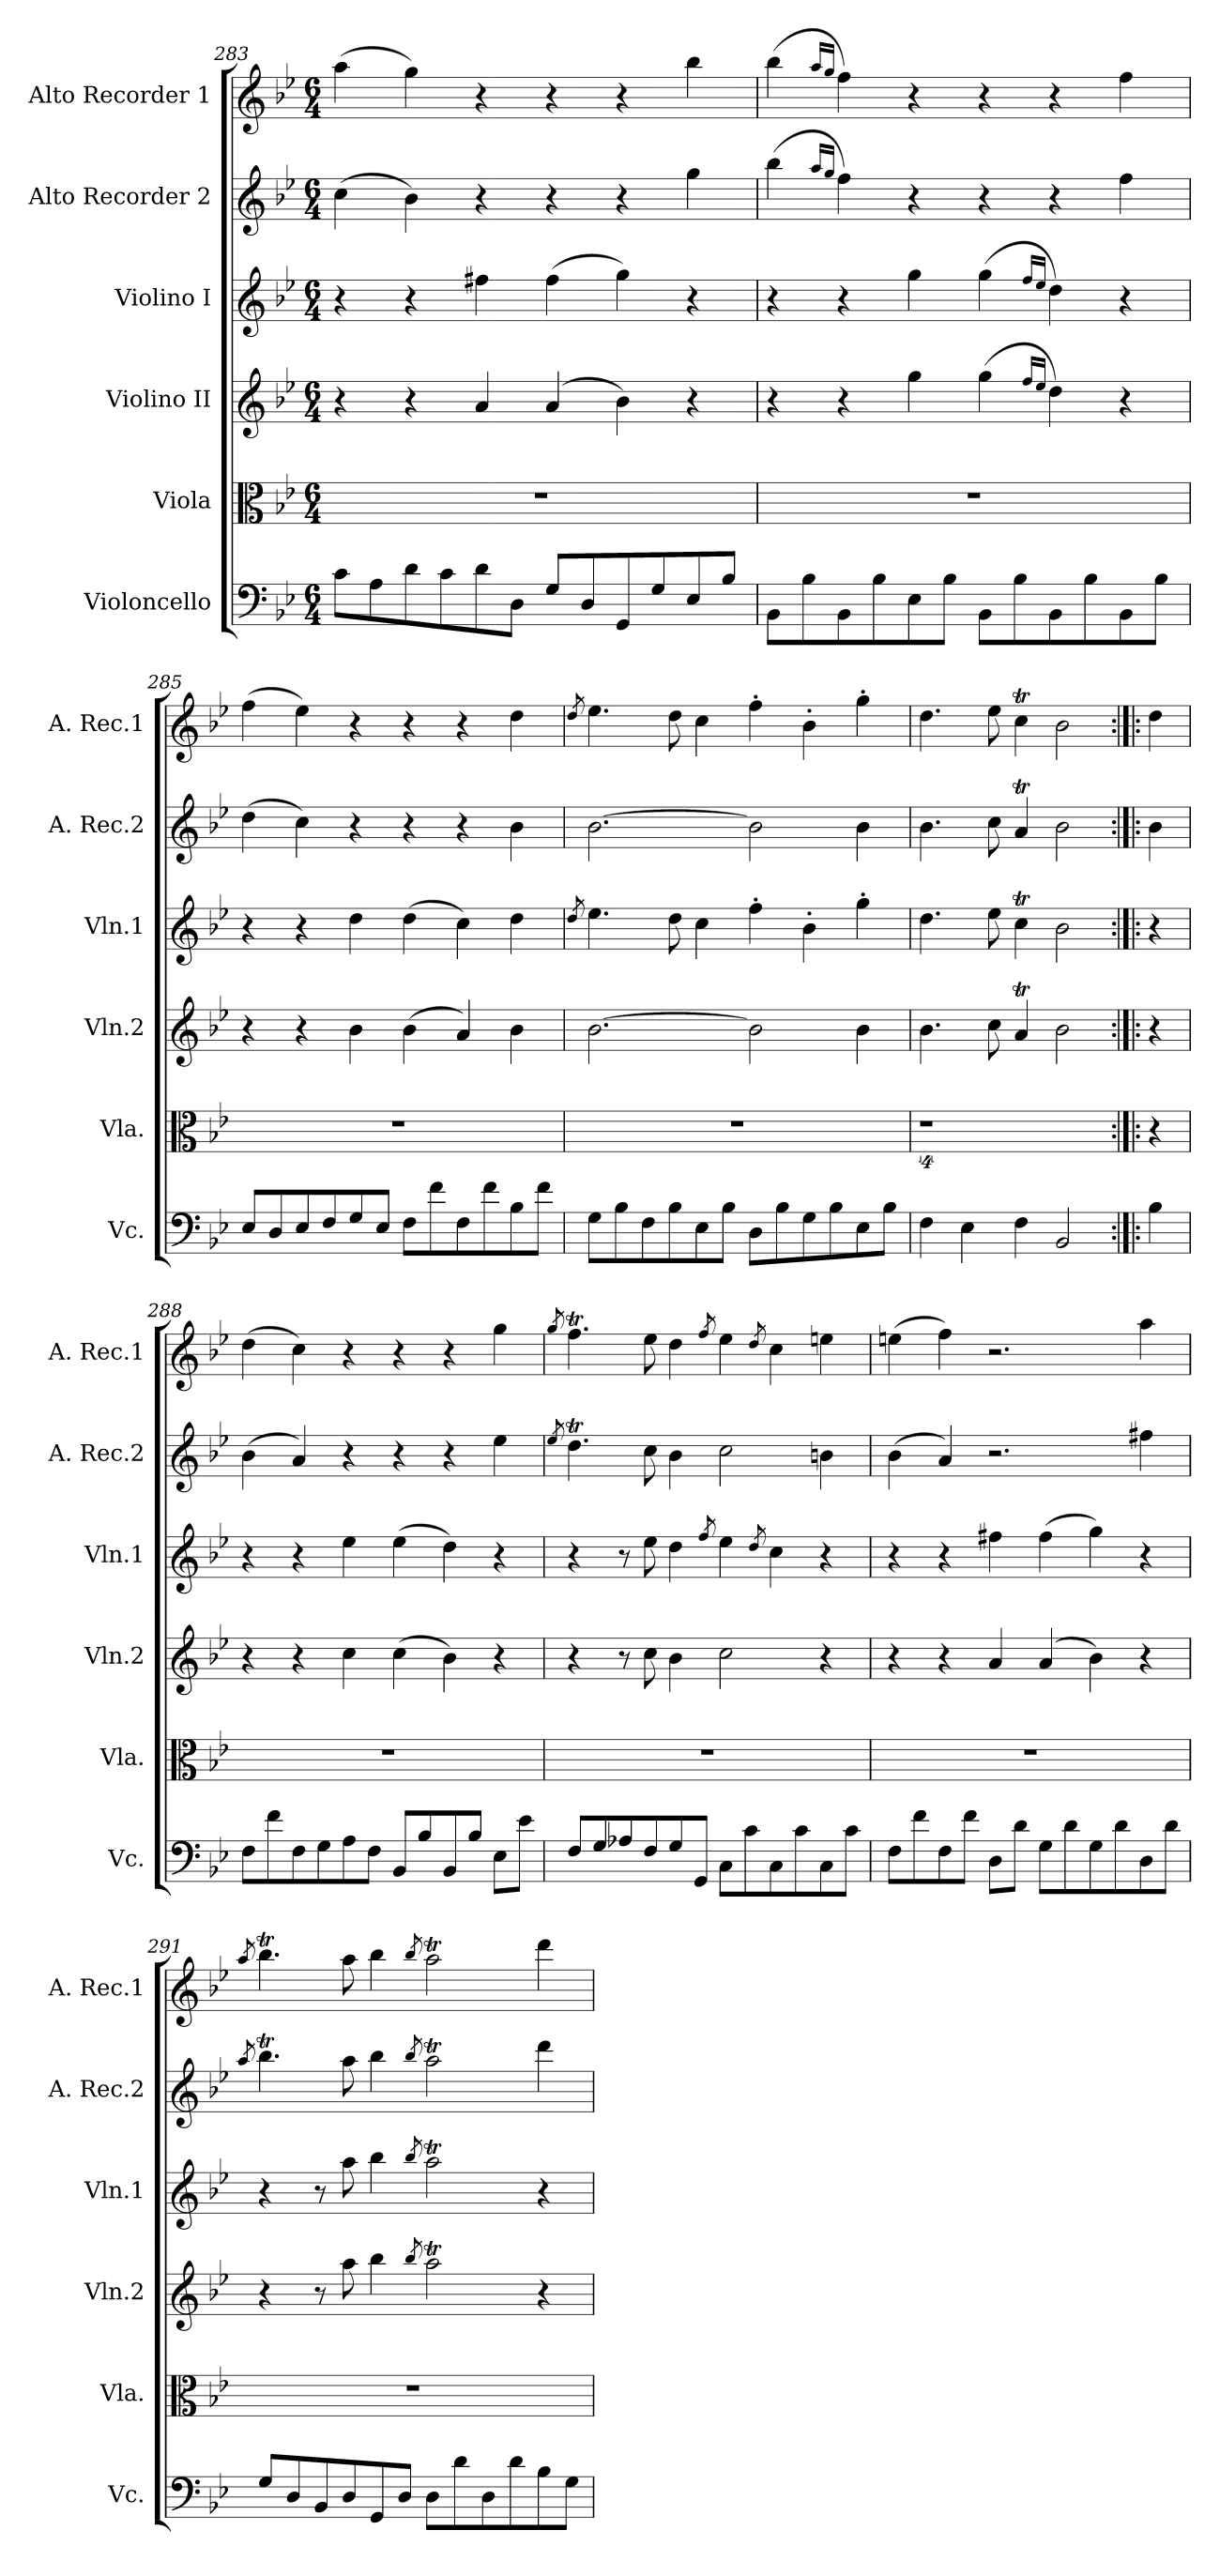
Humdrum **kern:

**kern	**kern	**kern	**kern	**kern	**kern
*part6	*part5	*part4	*part3	*part2	*part1
*staff6	*staff5	*staff4	*staff3	*staff2	*staff1
*I"Violoncello	*I"Viola	*I"Violino II	*I"Violino I	*I"Alto Recorder 2	*I"Alto Recorder 1
*I'Vc.	*I'Vla.	*I'Vln.2	*I'Vln.1	*I'A. Rec.2	*I'A. Rec.1
*clefF4	*clefC3	*clefG2	*clefG2	*clefG2	*clefG2
*k[b-e-]	*k[b-e-]	*k[b-e-]	*k[b-e-]	*k[b-e-]	*k[b-e-]
*M6/4	*M6/4	*M6/4	*M6/4	*M6/4	*M6/4
=283	=283	=283	=283	=283	=283
8c\L	1.r	4r	4r	(4cc\	(>4aa\
8A\	.	.	.	.	.
8d\	.	4r	4r	4b-\)	4gg\)
8c\	.	.	.	.	.
8d\	.	4a/	4ff#X\	4r	4r
8D\J	.	.	.	.	.
8G/L	.	(4a/	(>4ff#\	4r	4r
8D/	.	.	.	.	.
8GG/	.	4b-\)	4gg\)	4r	4r
8G/	.	.	.	.	.
8E-/	.	4r	4r	4gg\	4bb-\
8B-/J	.	.	.	.	.
=284	=284	=284	=284	=284	=284
8BB-\L	1.r	4r	4r	(4bb-\	(4bb-\
8B-\	.	.	.	.	.
.	.	.	.	16qaa/LL	16qaa/LL
.	.	.	.	16qgg/JJ	16qgg/JJ
8BB-\	.	4r	4r	4ff\)	4ff\)
8B-\	.	.	.	.	.
8E-\	.	4gg\	4gg\	4r	4r
8B-\J	.	.	.	.	.
8BB-\L	.	(4gg\	(4gg\	4r	4r
8B-\	.	.	.	.	.
.	.	16qff/LL	16qff/LL	.	.
.	.	16qee-/JJ	16qee-/JJ	.	.
8BB-\	.	4dd\)	4dd\)	4r	4r
8B-\	.	.	.	.	.
8BB-\	.	4r	4r	4ff\	4ff\
8B-\J	.	.	.	.	.
!!LO:LB:g=z
=285	=285	=285	=285	=285	=285
8E-/L	1.r	4r	4r	(>4dd\	(>4ff\
8D/	.	.	.	.	.
8E-/	.	4r	4r	4cc\)	4ee-\)
8F/	.	.	.	.	.
8G/	.	4b-\	4dd\	4r	4r
8E-/J	.	.	.	.	.
8F\L	.	(4b-\	(>4dd\	4r	4r
8f\	.	.	.	.	.
8F\	.	4a/)	4cc\)	4r	4r
8f\	.	.	.	.	.
8B-\	.	4b-\	4dd\	4b-\	4dd\
8f\J	.	.	.	.	.
=286	=286	=286	=286	=286	=286
.	.	.	8qdd/	.	8qdd/
8G\L	1.r	[2.b-\	4.ee-\	[2.b-\	4.ee-\
8B-\	.	.	.	.	.
8F\	.	.	.	.	.
8B-\	.	.	8dd\	.	8dd\
8E-\	.	.	4cc\	.	4cc\
8B-\J	.	.	.	.	.
8D\L	.	2b-\]	4ff'\	2b-\]	4ff'\
8B-\	.	.	.	.	.
8G\	.	.	4b-'\	.	4b-'\
8B-\	.	.	.	.	.
8E-\	.	4b-\	4gg'\	4b-\	4gg'\
8B-\J	.	.	.	.	.
=287	=287	=287	=287	=287	=287
4F\	4%5r	4.b-\	4.dd\	4.b-\	4.dd\
4E-\	.	.	.	.	.
.	.	8cc\	8ee-\	8cc\	8ee-\
4F\	.	4at/	4ccT\	4at/	4ccT\
2BB-/	.	2b-\	2b-\	2b-\	2b-\
=287X9:|!|:	=287X9:|!|:	=287X9:|!|:	=287X9:|!|:	=287X9:|!|:	=287X9:|!|:
4B-\	4r	4r	4r	4b-\	4dd\
=288	=288	=288	=288	=288	=288
8F\L	1.r	4r	4r	(4b-\	(>4dd\
8f\	.	.	.	.	.
8F\	.	4r	4r	4a/)	4cc\)
8G\	.	.	.	.	.
8A\	.	4cc\	4ee-\	4r	4r
8F\J	.	.	.	.	.
8BB-/L	.	(4cc\	(4ee-\	4r	4r
8B-/	.	.	.	.	.
8BB-/	.	4b-\)	4dd\)	4r	4r
8B-/J	.	.	.	.	.
8E-\L	.	4r	4r	4ee-\	4gg\
8e-\J	.	.	.	.	.
=289	=289	=289	=289	=289	=289
.	.	.	.	8qee-/	8qgg/
8F/L	1.r	4r	4r	4.ddt\	4.ffT\
8G/	.	.	.	.	.
8A-X/	.	8r	8r	.	.
8F/	.	8cc\	8ee-\	8cc\	8ee-\
8G/	.	4b-\	4dd\	4b-\	4dd\
8GG/J	.	.	.	.	.
.	.	.	8qff/	.	8qff/
8C\L	.	2cc\	4ee-\	2cc\	4ee-\
8c\	.	.	.	.	.
.	.	.	8qdd/	.	8qdd/
8C\	.	.	4cc\	.	4cc\
8c\	.	.	.	.	.
8C\	.	4r	4r	4bn\	4een\
8c\J	.	.	.	.	.
=290	=290	=290	=290	=290	=290
8F\L	1.r	4r	4r	(4b-\	(>4een\
8f\	.	.	.	.	.
8F\	.	4r	4r	4a/)	4ff\)
8f\J	.	.	.	.	.
8D\L	.	4a/	4ff#X\	2.r	2.r
8d\J	.	.	.	.	.
8G\L	.	(4a/	(>4ff#\	.	.
8d\	.	.	.	.	.
8G\	.	4b-\)	4gg\)	.	.
8d\	.	.	.	.	.
8D\	.	4r	4r	4ff#X\	4aa\
8d\J	.	.	.	.	.
=291	=291	=291	=291	=291	=291
.	.	.	.	8qaa/	8qaa/
8G/L	1.r	4r	4r	4.bb-T\	4.bb-T\
8D/	.	.	.	.	.
8BB-/	.	8r	8r	.	.
8D/	.	8aa\	8aa\	8aa\	8aa\
8GG/	.	4bb-\	4bb-\	4bb-\	4bb-\
8D/J	.	.	.	.	.
.	.	8qbb-/	8qbb-/	8qbb-/	8qbb-/
8D\L	.	2aat\	2aat\	2aat\	2aat\
8d\	.	.	.	.	.
8D\	.	.	.	.	.
8d\	.	.	.	.	.
8B-\	.	4r	4r	4ddd\	4ddd\
8G\J	.	.	.	.	.
=	=	=	=	=	=
*-	*-	*-	*-	*-	*-
